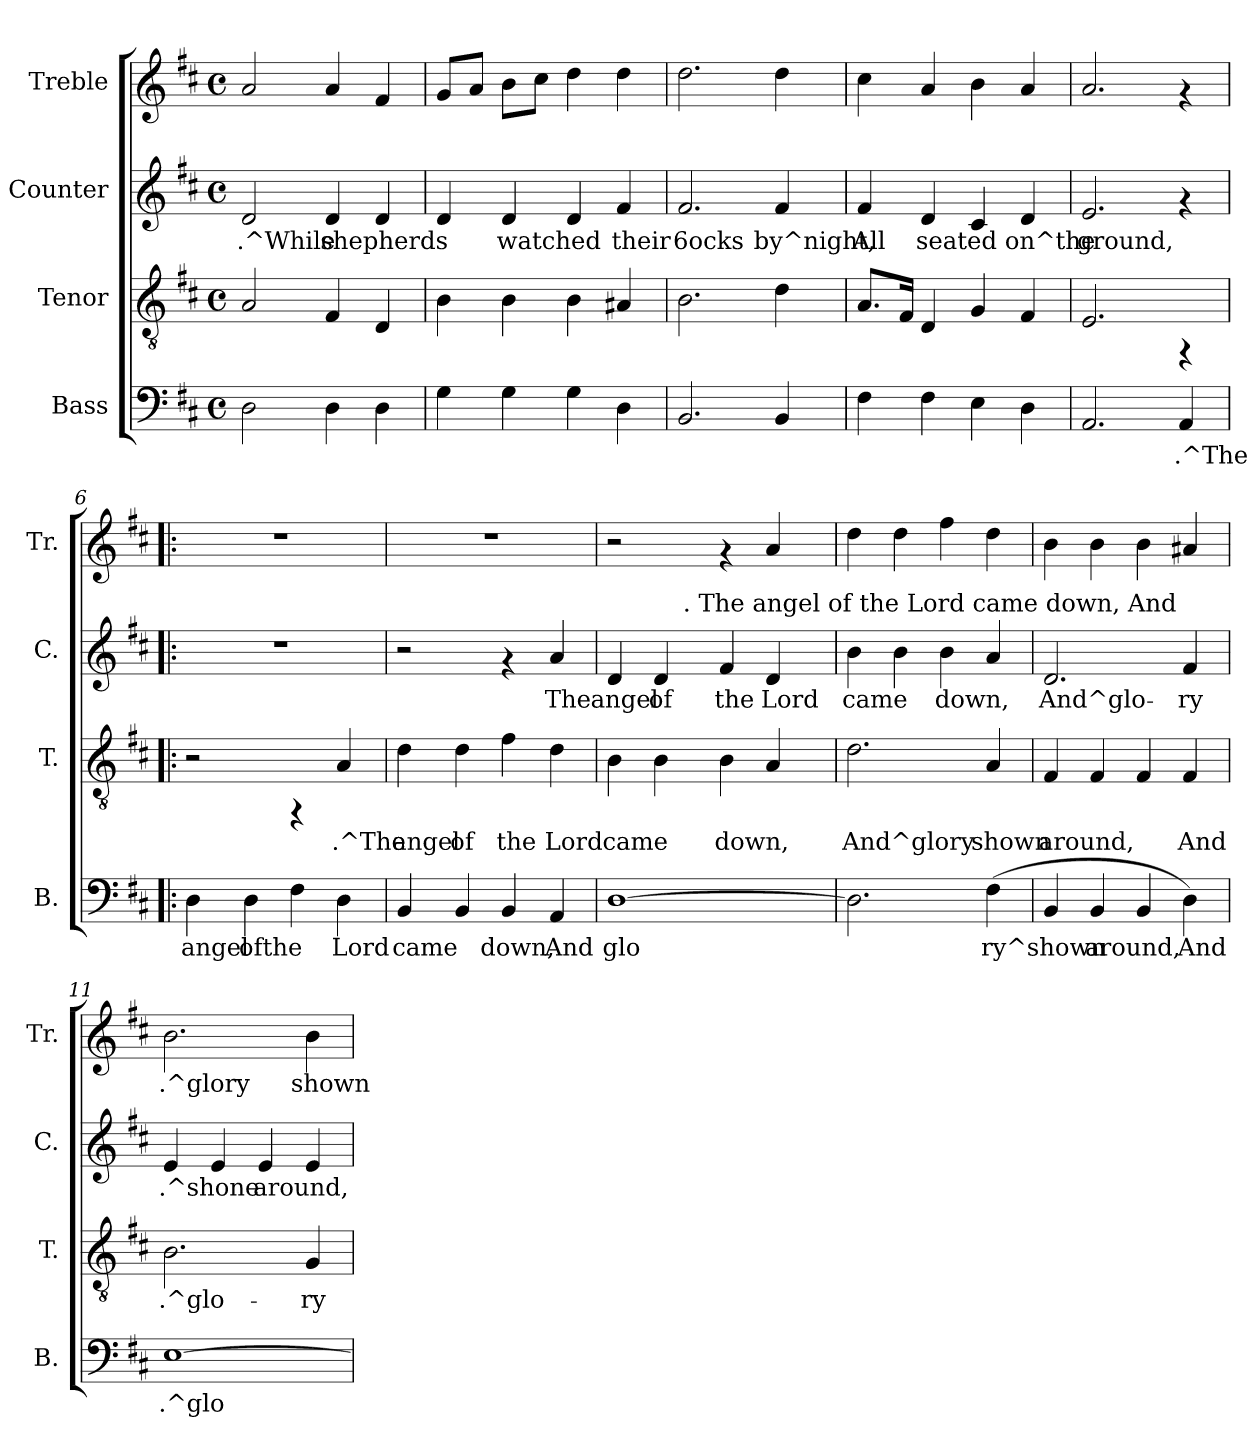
**kern	**text	**kern	**text	**kern	**text	**kern	**text
*part4	*part4	*part3	*part3	*part2	*part2	*part1	*part1
*staff4	*staff4	*staff3	*staff3	*staff2	*staff2	*staff1	*staff1
*I"Bass	*	*I"Tenor	*	*I"Counter	*	*I"Treble	*
*I'B.	*	*I'T.	*	*I'C.	*	*I'Tr.	*
!!LO:PB:g=z
*stria5	*	*stria5	*	*stria5	*	*stria5	*
*clefF4	*	*clefGv2	*	*clefG2	*	*clefG2	*
*k[f#c#]	*	*k[f#c#]	*	*k[f#c#]	*	*k[f#c#]	*
*D:	*	*D:	*	*D:	*	*D:	*
*M4/4	*	*M4/4	*	*M4/4	*	*M4/4	*
*met(c)	*	*met(c)	*	*met(c)	*	*met(c)	*
=1	=1	=1	=1	=1	=1	=1	=1
!	!LO:LY:b:rj	!	!LO:LY:b:rj	!	!LO:LY:b:rj	!	!LO:LY:b:rj
2D\	.	2A/	.	2d/	.^While	2a/	.
!	!LO:LY:b:rj	!	!LO:LY:b:rj	!	!LO:LY:b:rj	!	!LO:LY:b:rj
4D\	.	4F#/	.	4d/	shepherds	4a/	.
!	!LO:LY:b:rj	!	!LO:LY:b:rj	!	!LO:LY:b:rj	!	!LO:LY:b:rj
4D\	.	4D/	.	4d/	.	4f#/	.
=2	=2	=2	=2	=2	=2	=2	=2
!	!LO:LY:b:rj	!	!LO:LY:b:rj	!	!LO:LY:b:rj	!	!LO:LY:b:rj
4G\	.	4B\	.	4d/	.	8g/L	.
!	!	!	!	!	!	!	!LO:LY:b:rj
.	.	.	.	.	.	8a/J	.
!	!LO:LY:b:rj	!	!LO:LY:b:rj	!	!LO:LY:b:rj	!	!LO:LY:b:rj
4G\	.	4B\	.	4d/	watched	8b\L	.
!	!	!	!	!	!	!	!LO:LY:b:rj
.	.	.	.	.	.	8cc#\J	.
!	!LO:LY:b:rj	!	!LO:LY:b:rj	!	!LO:LY:b:rj	!	!LO:LY:b:rj
4G\	.	4B\	.	4d/	.	4dd\	.
!	!LO:LY:b:rj	!	!LO:LY:b:rj	!	!LO:LY:b:rj	!	!LO:LY:b:rj
4D\	.	4A#X/	.	4f#/	their	4dd\	.
=3	=3	=3	=3	=3	=3	=3	=3
!	!LO:LY:b:rj	!	!LO:LY:b:rj	!	!LO:LY:b:rj	!	!LO:LY:b:rj
2.BB/	.	2.B\	.	2.f#/	6ocks	2.dd\	.
!	!LO:LY:b:rj	!	!LO:LY:b:rj	!	!LO:LY:b:rj	!	!LO:LY:b:rj
4BB/	.	4d\	.	4f#/	by^night,	4dd\	.
=4	=4	=4	=4	=4	=4	=4	=4
!	!LO:LY:b:rj	!	!LO:LY:b:rj	!	!LO:LY:b:rj	!	!LO:LY:b:rj
4F#\	.	8.A/L	.	4f#/	All	4cc#\	.
!	!	!	!LO:LY:b:rj	!	!	!	!
.	.	16F#/J	.	.	.	.	.
!	!LO:LY:b:rj	!	!LO:LY:b:rj	!	!LO:LY:b:rj	!	!LO:LY:b:rj
4F#<\	.	4D/	.	4d/	seated	4a/	.
!	!LO:LY:b:rj	!	!LO:LY:b:rj	!	!LO:LY:b:rj	!	!LO:LY:b:rj
4E\	.	4G/	.	4c#/	.	4b\	.
!	!LO:LY:b:rj	!	!LO:LY:b:rj	!	!LO:LY:b:rj	!	!LO:LY:b:rj
4D\	.	4F#/	.	4d/	on^the	4a>/	.
=5	=5	=5	=5	=5	=5	=5	=5
!	!LO:LY:b:rj	!	!LO:LY:b:rj	!	!LO:LY:b:rj	!	!LO:LY:b:rj
2.AA/	.	2.E/	.	2.e/	ground,	2.a/	.
!	!LO:LY:b:rj	!	!	!	!	!	!
4AA/	.^The	4rFF	.	4rf	.	4rf	.
=6!|:	=6!|:	=6!|:	=6!|:	=6!|:	=6!|:	=6!|:	=6!|:
!	!LO:LY:b:rj	!	!	!	!	!	!
4D\	angel	2r	.	1r	.	1r	.
!	!LO:LY:b:rj	!	!	!	!	!	!
4D\	ofthe	.	.	.	.	.	.
!	!LO:LY:b:rj	!	!	!	!	!	!
4F#>\	.	4rFF	.	.	.	.	.
!	!LO:LY:b:rj	!	!LO:LY:b:rj	!	!	!	!
4D\	Lord	4A/	.^The	.	.	.	.
=7	=7	=7	=7	=7	=7	=7	=7
!	!LO:LY:b:rj	!	!LO:LY:b:rj	!	!	!	!
4BB/	came	4d\	angel	2r	.	1r	.
!	!LO:LY:b:rj	!	!LO:LY:b:rj	!	!	!	!
4BB/	.	4d\	of	.	.	.	.
!	!LO:LY:b:rj	!	!LO:LY:b:rj	!	!	!	!
4BB/	down,	4f#\	the	4rf	.	.	.
!	!LO:LY:b:rj	!	!LO:LY:b:rj	!	!LO:LY:b:rj	!	!
4AA/	And	4d\	Lord	4a/	The	.	.
=8	=8	=8	=8	=8	=8	=8	=8
!	!LO:LY:b:rj	!	!LO:LY:b:rj	!	!LO:LY:b:rj	!	!
*	*	*	*	*^	*	*	*
[>1D	glo-	4B\	came	4d>/	4ryy	angel	2r	.
!	!	!	!LO:LY:b:rj	!	!	!LO:LY:b:rj	!	!
.	.	4B\	.	4d/	16ryy	of	.	.
.	.	.	.	.	64ryy	.	.	.
!	!	!	!	!	!LO:TX:a:t=. The angel of the Lord came down, And	!	!	!
.	.	.	.	.	2ryy	.	.	.
!	!	!	!LO:LY:b:rj	!	!	!LO:LY:b:rj	!	!
.	.	4B\	down,	4f#/	.	the	4rf	.
!	!	!	!LO:LY:b:rj	!	!	!LO:LY:b:rj	!	!LO:LY:b:rj
.	.	4A/	.	4d/	.	Lord	4a/	.
.	.	.	.	.	8ryy	.	.	.
.	.	.	.	.	32.ryy	.	.	.
=9	=9	=9	=9	=9	=9	=9	=9	=9
!	!LO:LY:b:rj	!	!LO:LY:b:rj	!	!	!LO:LY:b:rj	!	!LO:LY:b:rj
*	*	*	*	*v	*v	*	*	*
2.D\]	--	2.d\	And^glory	4b\	came	4dd\	.
!	!	!	!	!	!LO:LY:b:rj	!	!LO:LY:b:rj
.	.	.	.	4b\	.	4dd\	.
!	!	!	!	!	!LO:LY:b:rj	!	!LO:LY:b:rj
.	.	.	.	4b\	down,	4ff#\	.
!	!LO:LY:b:rj	!	!LO:LY:b:rj	!	!LO:LY:b:rj	!	!LO:LY:b:rj
(<4F#\	-ry^shown	4A/	shown	4a/	.	4dd\	.
=10	=10	=10	=10	=10	=10	=10	=10
!	!LO:LY:b:rj	!	!LO:LY:b:rj	!	!LO:LY:b:rj	!	!LO:LY:b:rj
4BB/	.	4F#/	around,	2.d/	And^glo-	4b>\	.
!	!LO:LY:b:rj	!	!LO:LY:b:rj	!	!	!	!LO:LY:b:rj
4BB/	around,	4F#/	.	.	.	4b\	.
!	!LO:LY:b:rj	!	!LO:LY:b:rj	!	!	!	!LO:LY:b:rj
4BB/	.	4F#/	.	.	.	4b\	.
!	!LO:LY:b:rj	!	!LO:LY:b:rj	!	!LO:LY:b:rj	!	!LO:LY:b:rj
4D\)	And	4F#/	And	4f#/	-ry	4a#X/	.
!!LO:PB:g=z
=11	=11	=11	=11	=11	=11	=11	=11
!	!LO:LY:b:rj	!	!LO:LY:b:rj	!	!LO:LY:b:rj	!	!LO:LY:b:rj
[>1E	.^glo-	2.B\	.^glo-	4e/	.^shone	2.b\	.^glory
!	!	!	!	!	!LO:LY:b:rj	!	!
.	.	.	.	4e/	.	.	.
!	!	!	!	!	!LO:LY:b:rj	!	!
.	.	.	.	4e/	around,	.	.
!	!	!	!LO:LY:b:rj	!	!LO:LY:b:rj	!	!LO:LY:b:rj
.	.	4G/	-ry	4e/	.	4b\	shown
=	=	=	=	=	=	=	=
*-	*-	*-	*-	*-	*-	*-	*-
